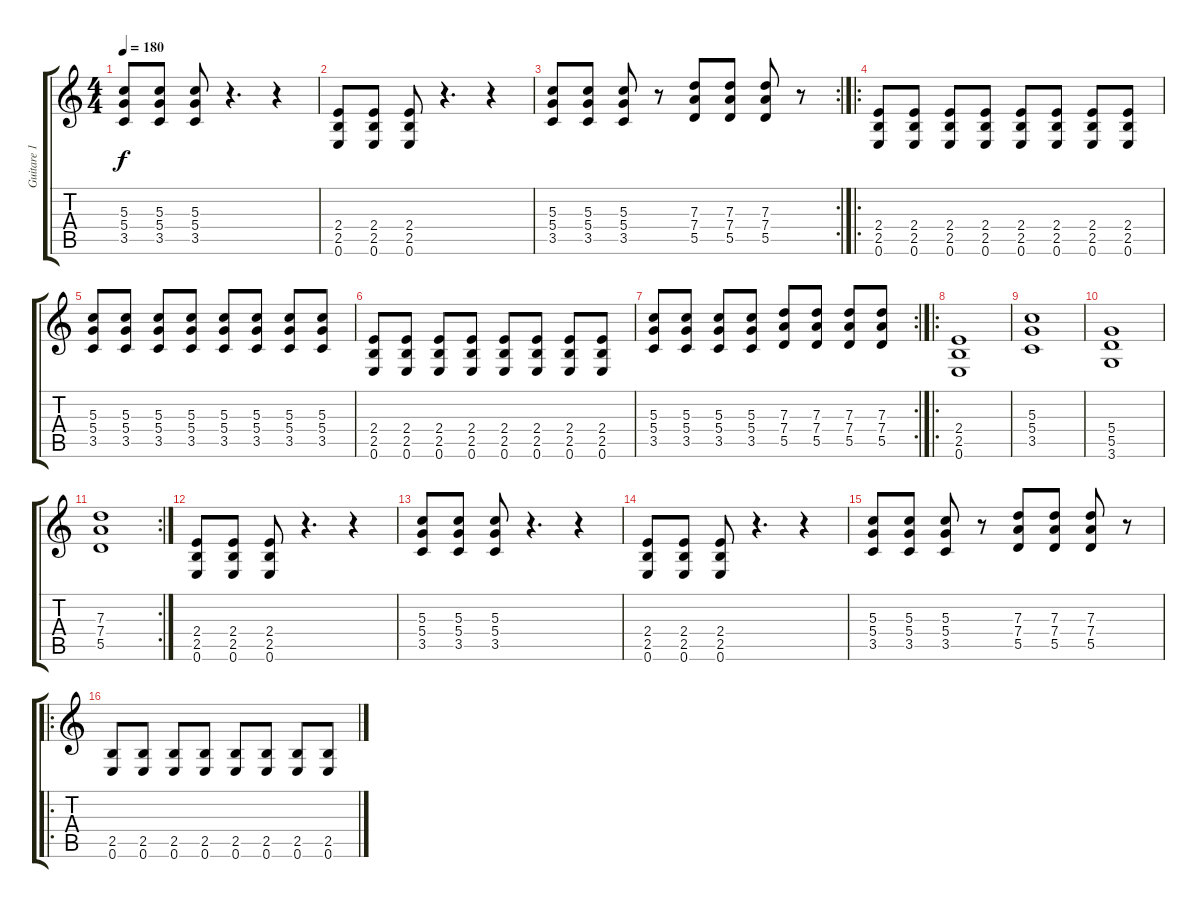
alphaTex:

\track ("Guitare 1" "Guitare 1") {instrument distortionguitar}
\staff {score tabs}
\tuning (E4 B3 G3 D3 A2 E2) {hide}
\ts (4 4)
\tempo 180
\clef g2
\ks c
(5.3 5.4 3.5).8{dy f} (5.3 5.4 3.5).8 (5.3 5.4 3.5).8 r.4{d} r.4 |
(2.4 2.5 0.6).8 (2.4 2.5 0.6).8 (2.4 2.5 0.6).8 r.4{d} r.4 |
\rc 2
(5.3 5.4 3.5).8 (5.3 5.4 3.5).8 (5.3 5.4 3.5).8 r.8 (7.3 7.4 5.5).8 (7.3 7.4 5.5).8 (7.3 7.4 5.5).8 r.8 |
\ro
(2.4 2.5 0.6).8 (2.4 2.5 0.6).8 (2.4 2.5 0.6).8 (2.4 2.5 0.6).8 (2.4 2.5 0.6).8 (2.4 2.5 0.6).8 (2.4 2.5 0.6).8 (2.4 2.5 0.6).8 |
(5.3 5.4 3.5).8 (5.3 5.4 3.5).8 (5.3 5.4 3.5).8 (5.3 5.4 3.5).8 (5.3 5.4 3.5).8 (5.3 5.4 3.5).8 (5.3 5.4 3.5).8 (5.3 5.4 3.5).8 |
(2.4 2.5 0.6).8 (2.4 2.5 0.6).8 (2.4 2.5 0.6).8 (2.4 2.5 0.6).8 (2.4 2.5 0.6).8 (2.4 2.5 0.6).8 (2.4 2.5 0.6).8 (2.4 2.5 0.6).8 |
\rc 2
(5.3 5.4 3.5).8 (5.3 5.4 3.5).8 (5.3 5.4 3.5).8 (5.3 5.4 3.5).8 (7.3 7.4 5.5).8 (7.3 7.4 5.5).8 (7.3 7.4 5.5).8 (7.3 7.4 5.5).8 |
\ro
(2.4 2.5 0.6).1 |
(5.3 5.4 3.5).1 |
(5.4 5.5 3.6).1 |
\rc 2
(7.3 7.4 5.5).1 |
(2.4 2.5 0.6).8 (2.4 2.5 0.6).8 (2.4 2.5 0.6).8 r.4{d} r.4 |
(5.3 5.4 3.5).8 (5.3 5.4 3.5).8 (5.3 5.4 3.5).8 r.4{d} r.4 |
(2.4 2.5 0.6).8 (2.4 2.5 0.6).8 (2.4 2.5 0.6).8 r.4{d} r.4 |
(5.3 5.4 3.5).8 (5.3 5.4 3.5).8 (5.3 5.4 3.5).8 r.8 (7.3 7.4 5.5).8 (7.3 7.4 5.5).8 (7.3 7.4 5.5).8 r.8 |
\ro
(2.5 0.6).8{instrument electricguitarmuted} (2.5 0.6).8 (2.5 0.6).8 (2.5 0.6).8 (2.5 0.6).8 (2.5 0.6).8 (2.5 0.6).8 (2.5 0.6).8
